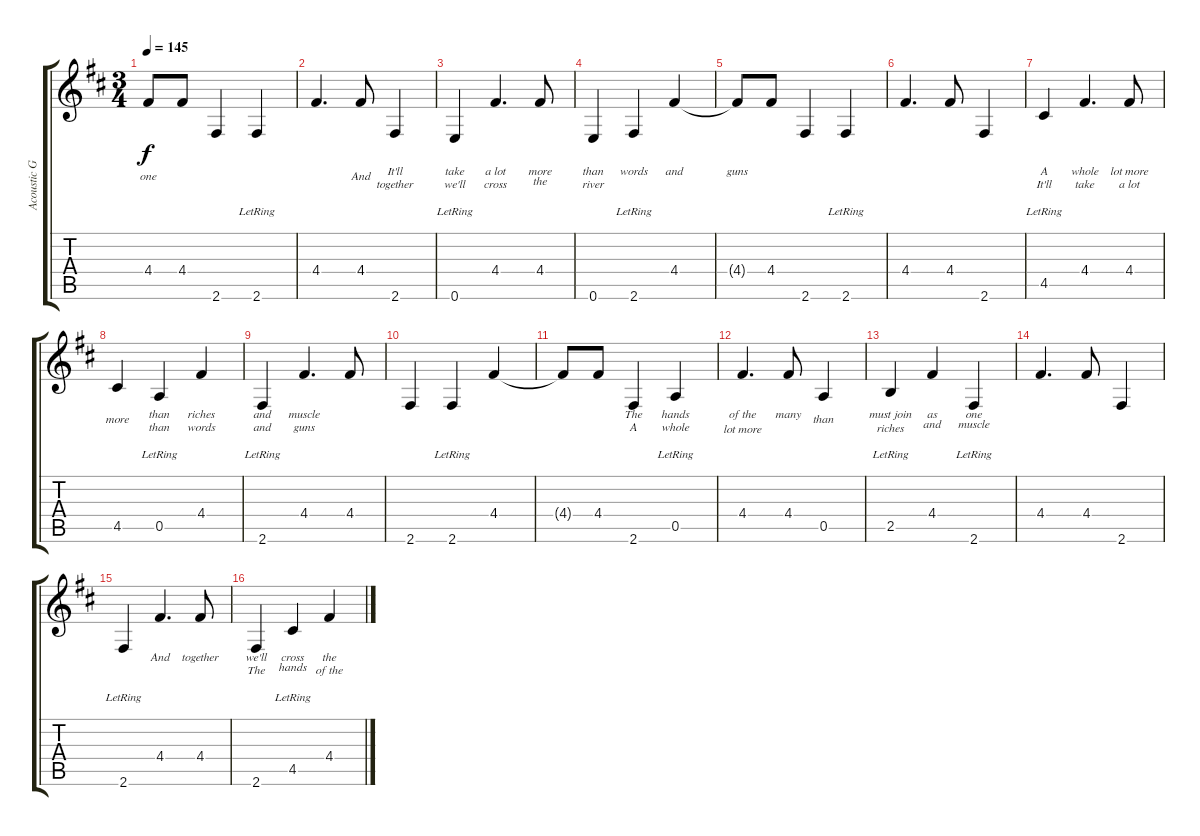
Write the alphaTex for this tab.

\track ("Acoustic Guitar" "Acoustic G") {instrument acousticguitarsteel}
\staff {score tabs}
\tuning (E4 B3 G3 D3 A2 E2) {hide}
\ts (3 4)
\tempo 145
\clef g2
\ks d
4.4{t}.8{lyrics (0 "") lyrics (1 "one") lyrics (2 "") lyrics (3 "") lyrics (4 "") dy f} 4.4.8{lyrics (0 "") lyrics (1 "") lyrics (2 "") lyrics (3 "") lyrics (4 "")} 2.6.4{lyrics (0 "") lyrics (1 "") lyrics (2 "") lyrics (3 "") lyrics (4 "")} 2.6{lr}.4{lyrics (0 "") lyrics (1 "") lyrics (2 "") lyrics (3 "") lyrics (4 "")} |
4.4.4{d lyrics (0 "") lyrics (1 "") lyrics (2 "") lyrics (3 "") lyrics (4 "")} 4.4.8{lyrics (0 "") lyrics (1 "And") lyrics (2 "") lyrics (3 "") lyrics (4 "")} 2.6.4{lyrics (0 "It'll") lyrics (1 "together") lyrics (2 "") lyrics (3 "") lyrics (4 "")} |
0.6{lr}.4{lyrics (0 "take") lyrics (1 "we'll") lyrics (2 "") lyrics (3 "") lyrics (4 "")} 4.4.4{d lyrics (0 "a lot") lyrics (1 "cross") lyrics (2 "") lyrics (3 "") lyrics (4 "")} 4.4.8{lyrics (0 "more") lyrics (1 "the") lyrics (2 "") lyrics (3 "") lyrics (4 "")} |
0.6.4{lyrics (0 "than") lyrics (1 "river") lyrics (2 "") lyrics (3 "") lyrics (4 "")} 2.6{lr}.4{lyrics (0 "words") lyrics (1 "") lyrics (2 "") lyrics (3 "") lyrics (4 "")} 4.4.4{lyrics (0 "and") lyrics (1 "") lyrics (2 "") lyrics (3 "") lyrics (4 "")} |
4.4{t}.8{lyrics (0 "guns") lyrics (1 "") lyrics (2 "") lyrics (3 "") lyrics (4 "")} 4.4.8{lyrics (0 "") lyrics (1 "") lyrics (2 "") lyrics (3 "") lyrics (4 "")} 2.6.4{lyrics (0 "") lyrics (1 "") lyrics (2 "") lyrics (3 "") lyrics (4 "")} 2.6{lr}.4{lyrics (0 "") lyrics (1 "") lyrics (2 "") lyrics (3 "") lyrics (4 "")} |
4.4.4{d lyrics (0 "") lyrics (1 "") lyrics (2 "") lyrics (3 "") lyrics (4 "")} 4.4.8{lyrics (0 "") lyrics (1 "") lyrics (2 "") lyrics (3 "") lyrics (4 "")} 2.6.4{lyrics (0 "") lyrics (1 "") lyrics (2 "") lyrics (3 "") lyrics (4 "")} |
4.5{lr}.4{lyrics (0 "A") lyrics (1 "It'll") lyrics (2 "") lyrics (3 "") lyrics (4 "")} 4.4.4{d lyrics (0 "whole") lyrics (1 "take") lyrics (2 "") lyrics (3 "") lyrics (4 "")} 4.4.8{lyrics (0 "lot more") lyrics (1 "a lot") lyrics (2 "") lyrics (3 "") lyrics (4 "")} |
4.5.4{lyrics (0 "") lyrics (1 "more") lyrics (2 "") lyrics (3 "") lyrics (4 "")} 0.5{lr}.4{lyrics (0 "than") lyrics (1 "than") lyrics (2 "") lyrics (3 "") lyrics (4 "")} 4.4.4{lyrics (0 "riches") lyrics (1 "words") lyrics (2 "") lyrics (3 "") lyrics (4 "")} |
2.6{lr}.4{lyrics (0 "and") lyrics (1 "and") lyrics (2 "") lyrics (3 "") lyrics (4 "")} 4.4.4{d lyrics (0 "muscle") lyrics (1 "guns") lyrics (2 "") lyrics (3 "") lyrics (4 "")} 4.4.8{lyrics (0 "") lyrics (1 "") lyrics (2 "") lyrics (3 "") lyrics (4 "")} |
2.6.4{lyrics (0 "") lyrics (1 "") lyrics (2 "") lyrics (3 "") lyrics (4 "")} 2.6{lr}.4{lyrics (0 "") lyrics (1 "") lyrics (2 "") lyrics (3 "") lyrics (4 "")} 4.4.4{lyrics (0 "") lyrics (1 "") lyrics (2 "") lyrics (3 "") lyrics (4 "")} |
4.4{t}.8{lyrics (0 "") lyrics (1 "") lyrics (2 "") lyrics (3 "") lyrics (4 "")} 4.4.8{lyrics (0 "") lyrics (1 "") lyrics (2 "") lyrics (3 "") lyrics (4 "")} 2.6.4{lyrics (0 "The") lyrics (1 "A") lyrics (2 "") lyrics (3 "") lyrics (4 "")} 0.5{lr}.4{lyrics (0 "hands") lyrics (1 "whole") lyrics (2 "") lyrics (3 "") lyrics (4 "")} |
4.4.4{d lyrics (0 "of the") lyrics (1 "lot more") lyrics (2 "") lyrics (3 "") lyrics (4 "")} 4.4.8{lyrics (0 "many") lyrics (1 "") lyrics (2 "") lyrics (3 "") lyrics (4 "")} 0.5.4{lyrics (0 "") lyrics (1 "than") lyrics (2 "") lyrics (3 "") lyrics (4 "")} |
2.5{lr}.4{lyrics (0 "must join") lyrics (1 "riches") lyrics (2 "") lyrics (3 "") lyrics (4 "")} 4.4.4{lyrics (0 "as") lyrics (1 "and") lyrics (2 "") lyrics (3 "") lyrics (4 "")} 2.6{lr}.4{lyrics (0 "one") lyrics (1 "muscle") lyrics (2 "") lyrics (3 "") lyrics (4 "")} |
4.4.4{d lyrics (0 "") lyrics (1 "") lyrics (2 "") lyrics (3 "") lyrics (4 "")} 4.4.8{lyrics (0 "") lyrics (1 "") lyrics (2 "") lyrics (3 "") lyrics (4 "")} 2.6.4{lyrics (0 "") lyrics (1 "") lyrics (2 "") lyrics (3 "") lyrics (4 "")} |
2.6{lr}.4{lyrics (0 "") lyrics (1 "") lyrics (2 "") lyrics (3 "") lyrics (4 "")} 4.4.4{d lyrics (0 "And") lyrics (1 "") lyrics (2 "") lyrics (3 "") lyrics (4 "")} 4.4.8{lyrics (0 "together") lyrics (1 "") lyrics (2 "") lyrics (3 "") lyrics (4 "")} |
2.6.4{lyrics (0 "we'll") lyrics (1 "The") lyrics (2 "") lyrics (3 "") lyrics (4 "")} 4.5{lr}.4{lyrics (0 "cross") lyrics (1 "hands") lyrics (2 "") lyrics (3 "") lyrics (4 "")} 4.4.4{lyrics (0 "the") lyrics (1 "of the") lyrics (2 "") lyrics (3 "") lyrics (4 "")}
